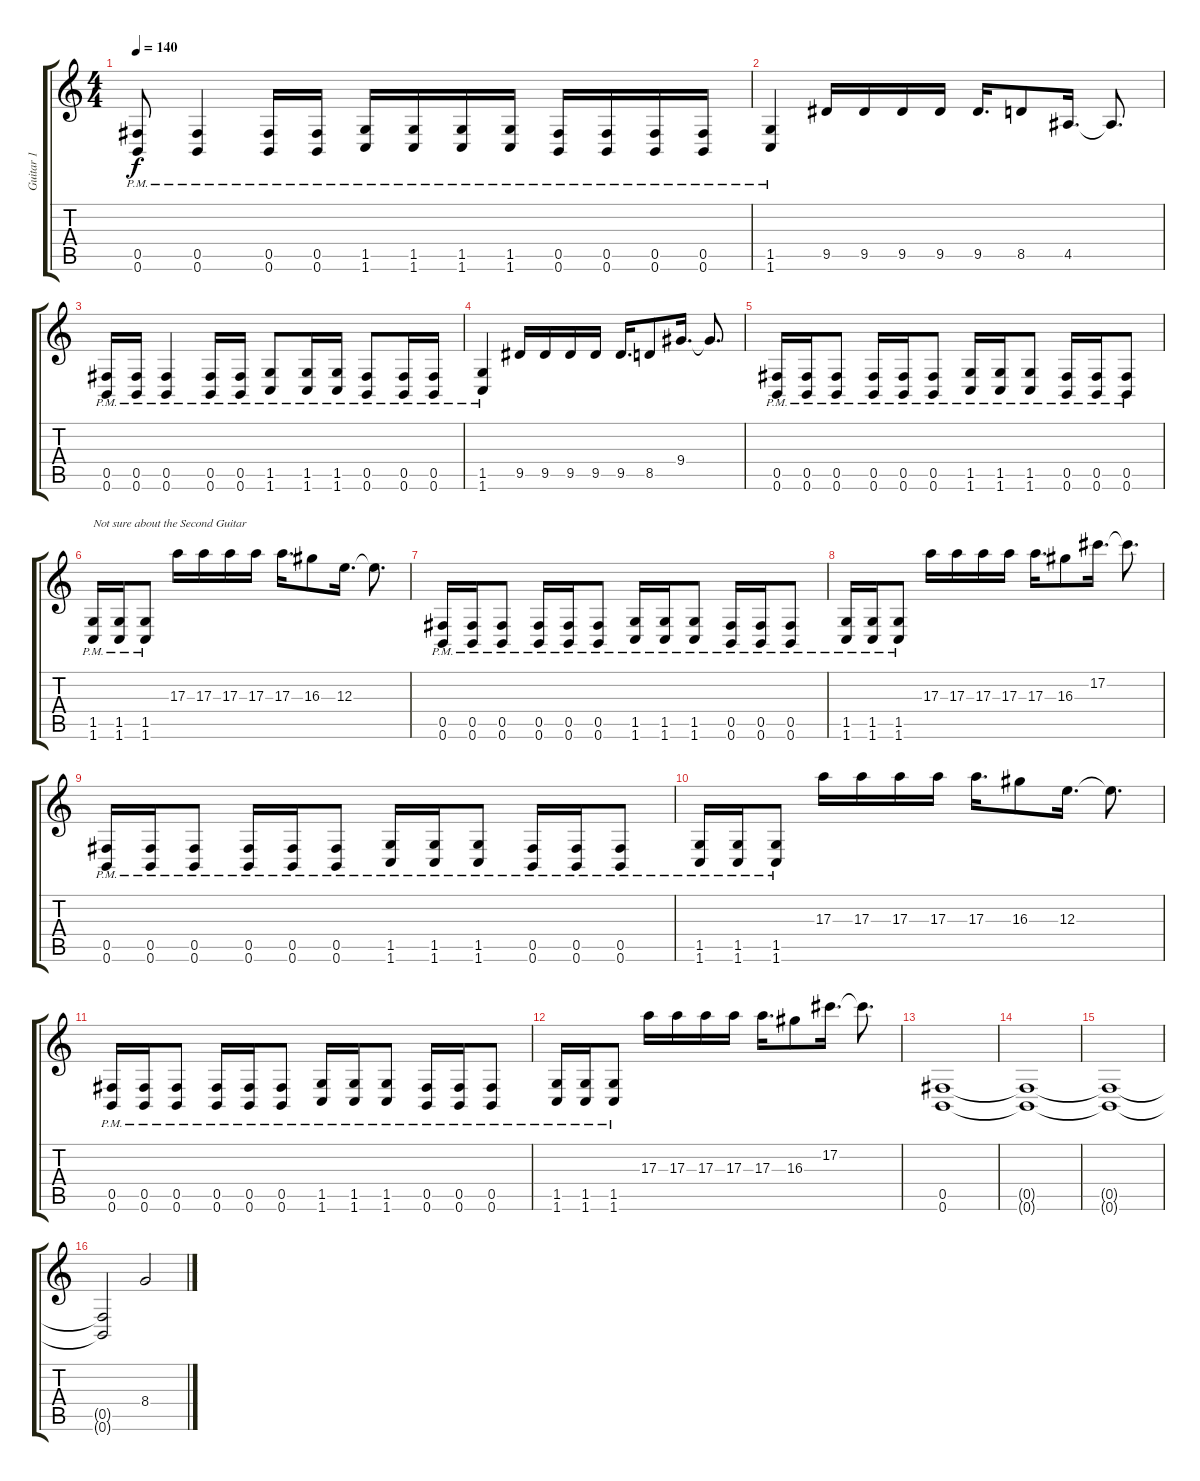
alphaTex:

\track ("Guitar 1" "Guitar 1") {instrument distortionguitar}
\staff {score tabs}
\tuning (Db4 Ab3 E3 B2 Gb2 B1) {hide}
\ts (4 4)
\tempo 140
\clef g2
\ks c
(0.5{pm} 0.6{pm}).8{dy f} (0.5{pm} 0.6{pm}).4 (0.5{pm} 0.6{pm}).16 (0.5{pm} 0.6{pm}).16 (1.5{pm} 1.6{pm}).16 (1.5{pm} 1.6{pm}).16 (1.5{pm} 1.6{pm}).16 (1.5{pm} 1.6{pm}).16 (0.5{pm} 0.6{pm}).16 (0.5{pm} 0.6{pm}).16 (0.5{pm} 0.6{pm}).16 (0.5{pm} 0.6{pm}).16 |
(1.5{pm} 1.6{pm}).4 9.5.16 9.5.16 9.5.16 9.5.16 9.5.16{d} 8.5.8 4.5.16{d} 4.5{t}.8{d} |
(0.5{pm} 0.6{pm}).16 (0.5{pm} 0.6{pm}).16 (0.5{pm} 0.6{pm}).4 (0.5{pm} 0.6{pm}).16 (0.5{pm} 0.6{pm}).16 (1.5{pm} 1.6{pm}).8 (1.5{pm} 1.6{pm}).16 (1.5{pm} 1.6{pm}).16 (0.5{pm} 0.6{pm}).8 (0.5{pm} 0.6{pm}).16 (0.5{pm} 0.6{pm}).16 |
(1.5{pm} 1.6{pm}).4 9.5.16 9.5.16 9.5.16 9.5.16 9.5.16{d} 8.5.8 9.4.16{d} 9.4{t}.8{d} |
(0.5{pm} 0.6{pm}).16 (0.5{pm} 0.6{pm}).16 (0.5{pm} 0.6{pm}).8 (0.5{pm} 0.6{pm}).16 (0.5{pm} 0.6{pm}).16 (0.5{pm} 0.6{pm}).8 (1.5{pm} 1.6{pm}).16 (1.5{pm} 1.6{pm}).16 (1.5{pm} 1.6{pm}).8 (0.5{pm} 0.6{pm}).16 (0.5{pm} 0.6{pm}).16 (0.5{pm} 0.6{pm}).8 |
(1.5{pm} 1.6{pm}).16{txt "Not sure about the Second Guitar"} (1.5{pm} 1.6{pm}).16 (1.5{pm} 1.6{pm}).8 17.3.16 17.3.16 17.3.16 17.3.16 17.3.16{d} 16.3.8 12.3.16{d} 12.3{t}.8{d} |
(0.5{pm} 0.6{pm}).16 (0.5{pm} 0.6{pm}).16 (0.5{pm} 0.6{pm}).8 (0.5{pm} 0.6{pm}).16 (0.5{pm} 0.6{pm}).16 (0.5{pm} 0.6{pm}).8 (1.5{pm} 1.6{pm}).16 (1.5{pm} 1.6{pm}).16 (1.5{pm} 1.6{pm}).8 (0.5{pm} 0.6{pm}).16 (0.5{pm} 0.6{pm}).16 (0.5{pm} 0.6{pm}).8 |
(1.5{pm} 1.6{pm}).16 (1.5{pm} 1.6{pm}).16 (1.5{pm} 1.6{pm}).8 17.3.16 17.3.16 17.3.16 17.3.16 17.3.16{d} 16.3.8 17.2.16{d} 17.2{t}.8{d} |
(0.5{pm} 0.6{pm}).16 (0.5{pm} 0.6{pm}).16 (0.5{pm} 0.6{pm}).8 (0.5{pm} 0.6{pm}).16 (0.5{pm} 0.6{pm}).16 (0.5{pm} 0.6{pm}).8 (1.5{pm} 1.6{pm}).16 (1.5{pm} 1.6{pm}).16 (1.5{pm} 1.6{pm}).8 (0.5{pm} 0.6{pm}).16 (0.5{pm} 0.6{pm}).16 (0.5{pm} 0.6{pm}).8 |
(1.5{pm} 1.6{pm}).16 (1.5{pm} 1.6{pm}).16 (1.5{pm} 1.6{pm}).8 17.3.16 17.3.16 17.3.16 17.3.16 17.3.16{d} 16.3.8 12.3.16{d} 12.3{t}.8{d} |
(0.5{pm} 0.6{pm}).16 (0.5{pm} 0.6{pm}).16 (0.5{pm} 0.6{pm}).8 (0.5{pm} 0.6{pm}).16 (0.5{pm} 0.6{pm}).16 (0.5{pm} 0.6{pm}).8 (1.5{pm} 1.6{pm}).16 (1.5{pm} 1.6{pm}).16 (1.5{pm} 1.6{pm}).8 (0.5{pm} 0.6{pm}).16 (0.5{pm} 0.6{pm}).16 (0.5{pm} 0.6{pm}).8 |
(1.5{pm} 1.6{pm}).16 (1.5{pm} 1.6{pm}).16 (1.5{pm} 1.6{pm}).8 17.3.16 17.3.16 17.3.16 17.3.16 17.3.16{d} 16.3.8 17.2.16{d} 17.2{t}.8{d} |
(0.5 0.6).1 |
(0.5{t} 0.6{t}).1 |
(0.5{t} 0.6{t}).1 |
(0.5{t} 0.6{t}).2 8.4.2
